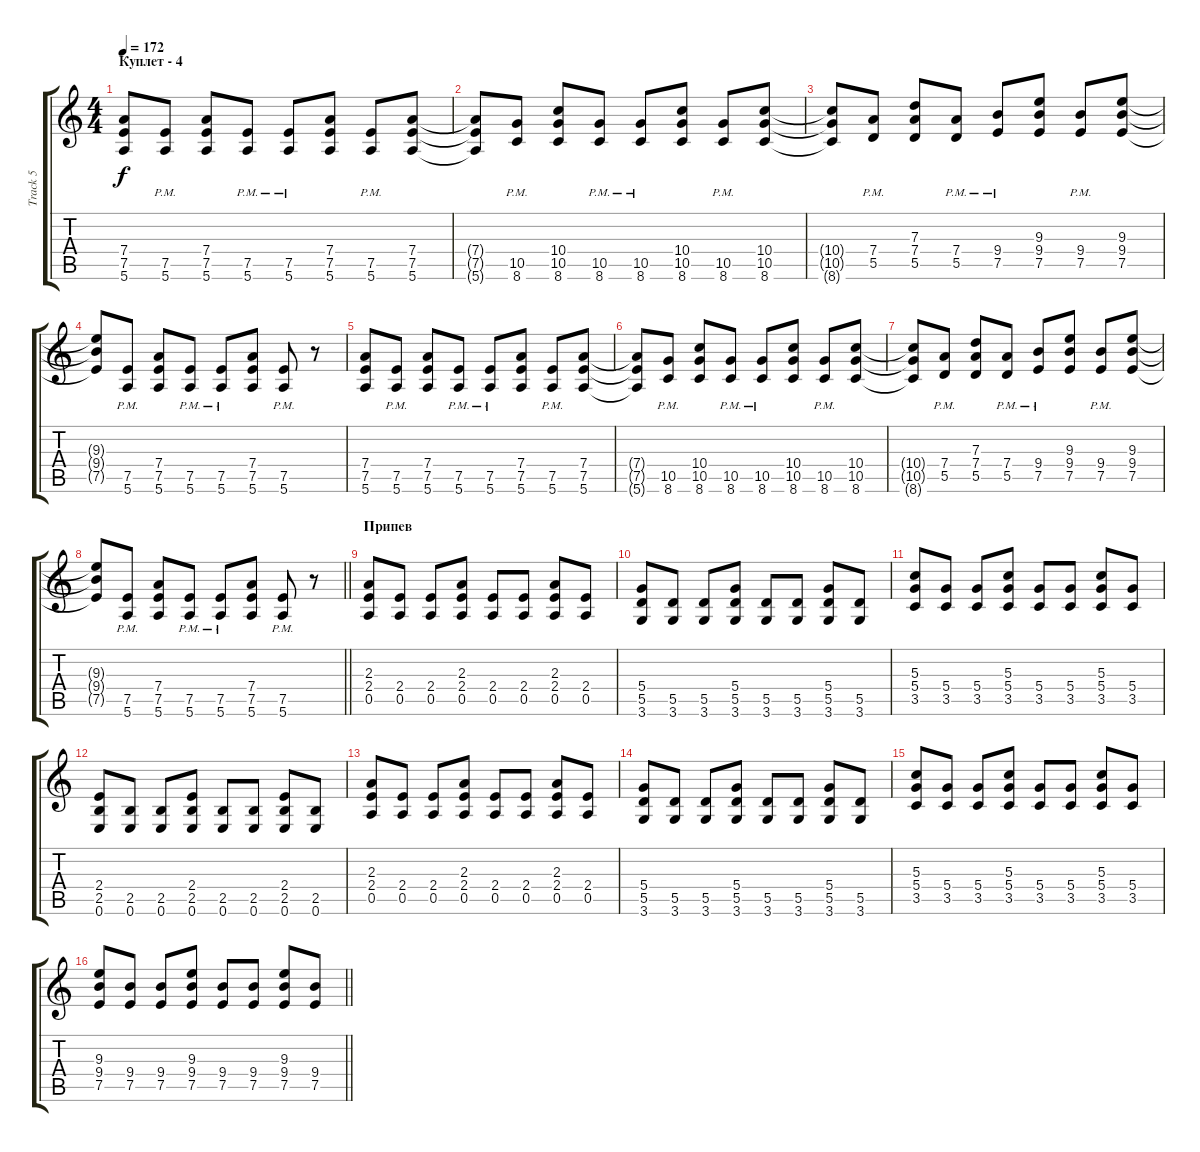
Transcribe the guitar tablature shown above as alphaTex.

\track ("Track 5" "Track 5") {instrument overdrivenguitar}
\staff {score tabs}
\tuning (E4 B3 G3 D3 A2 E2) {hide}
\ts (4 4)
\section ("" "Куплет - 4")
\tempo 172
\clef g2
\ks c
(7.4 7.5 5.6).8{dy f} (7.5{pm} 5.6{pm}).8 (7.4 7.5 5.6).8 (7.5{pm} 5.6{pm}).8 (7.5{pm} 5.6{pm}).8 (7.4 7.5 5.6).8 (7.5{pm} 5.6{pm}).8 (7.4 7.5 5.6).8 |
(7.4{t} 7.5{t} 5.6{t}).8 (10.5{pm} 8.6{pm}).8 (10.4 10.5 8.6).8 (10.5{pm} 8.6{pm}).8 (10.5{pm} 8.6{pm}).8 (10.4 10.5 8.6).8 (10.5{pm} 8.6{pm}).8 (10.4 10.5 8.6).8 |
(10.4{t} 10.5{t} 8.6{t}).8 (7.4{pm} 5.5{pm}).8 (7.3 7.4 5.5).8 (7.4{pm} 5.5{pm}).8 (9.4{pm} 7.5{pm}).8 (9.3 9.4 7.5).8 (9.4{pm} 7.5{pm}).8 (9.3 9.4 7.5).8 |
(9.3{t} 9.4{t} 7.5{t}).8 (7.5{pm} 5.6{pm}).8 (7.4 7.5 5.6).8 (7.5{pm} 5.6{pm}).8 (7.5{pm} 5.6{pm}).8 (7.4 7.5 5.6).8 (7.5{pm} 5.6{pm}).8 r.8 |
(7.4 7.5 5.6).8 (7.5{pm} 5.6{pm}).8 (7.4 7.5 5.6).8 (7.5{pm} 5.6{pm}).8 (7.5{pm} 5.6{pm}).8 (7.4 7.5 5.6).8 (7.5{pm} 5.6{pm}).8 (7.4 7.5 5.6).8 |
(7.4{t} 7.5{t} 5.6{t}).8 (10.5{pm} 8.6{pm}).8 (10.4 10.5 8.6).8 (10.5{pm} 8.6{pm}).8 (10.5{pm} 8.6{pm}).8 (10.4 10.5 8.6).8 (10.5{pm} 8.6{pm}).8 (10.4 10.5 8.6).8 |
(10.4{t} 10.5{t} 8.6{t}).8 (7.4{pm} 5.5{pm}).8 (7.3 7.4 5.5).8 (7.4{pm} 5.5{pm}).8 (9.4{pm} 7.5{pm}).8 (9.3 9.4 7.5).8 (9.4{pm} 7.5{pm}).8 (9.3 9.4 7.5).8 |
\barLineRight lightlight
(9.3{t} 9.4{t} 7.5{t}).8 (7.5{pm} 5.6{pm}).8 (7.4 7.5 5.6).8 (7.5{pm} 5.6{pm}).8 (7.5{pm} 5.6{pm}).8 (7.4 7.5 5.6).8 (7.5{pm} 5.6{pm}).8 r.8 |
\section ("" "Припев")
(2.3 2.4 0.5).8 (2.4 0.5).8 (2.4 0.5).8 (2.3 2.4 0.5).8 (2.4 0.5).8 (2.4 0.5).8 (2.3 2.4 0.5).8 (2.4 0.5).8 |
(5.4 5.5 3.6).8 (5.5 3.6).8 (5.5 3.6).8 (5.4 5.5 3.6).8 (5.5 3.6).8 (5.5 3.6).8 (5.4 5.5 3.6).8 (5.5 3.6).8 |
(5.3 5.4 3.5).8 (5.4 3.5).8 (5.4 3.5).8 (5.3 5.4 3.5).8 (5.4 3.5).8 (5.4 3.5).8 (5.3 5.4 3.5).8 (5.4 3.5).8 |
(2.4 2.5 0.6).8 (2.5 0.6).8 (2.5 0.6).8 (2.4 2.5 0.6).8 (2.5 0.6).8 (2.5 0.6).8 (2.4 2.5 0.6).8 (2.5 0.6).8 |
(2.3 2.4 0.5).8 (2.4 0.5).8 (2.4 0.5).8 (2.3 2.4 0.5).8 (2.4 0.5).8 (2.4 0.5).8 (2.3 2.4 0.5).8 (2.4 0.5).8 |
(5.4 5.5 3.6).8 (5.5 3.6).8 (5.5 3.6).8 (5.4 5.5 3.6).8 (5.5 3.6).8 (5.5 3.6).8 (5.4 5.5 3.6).8 (5.5 3.6).8 |
(5.3 5.4 3.5).8 (5.4 3.5).8 (5.4 3.5).8 (5.3 5.4 3.5).8 (5.4 3.5).8 (5.4 3.5).8 (5.3 5.4 3.5).8 (5.4 3.5).8 |
\barLineRight lightlight
(9.3 9.4 7.5).8 (9.4 7.5).8 (9.4 7.5).8 (9.3 9.4 7.5).8 (9.4 7.5).8 (9.4 7.5).8 (9.3 9.4 7.5).8 (9.4 7.5).8
